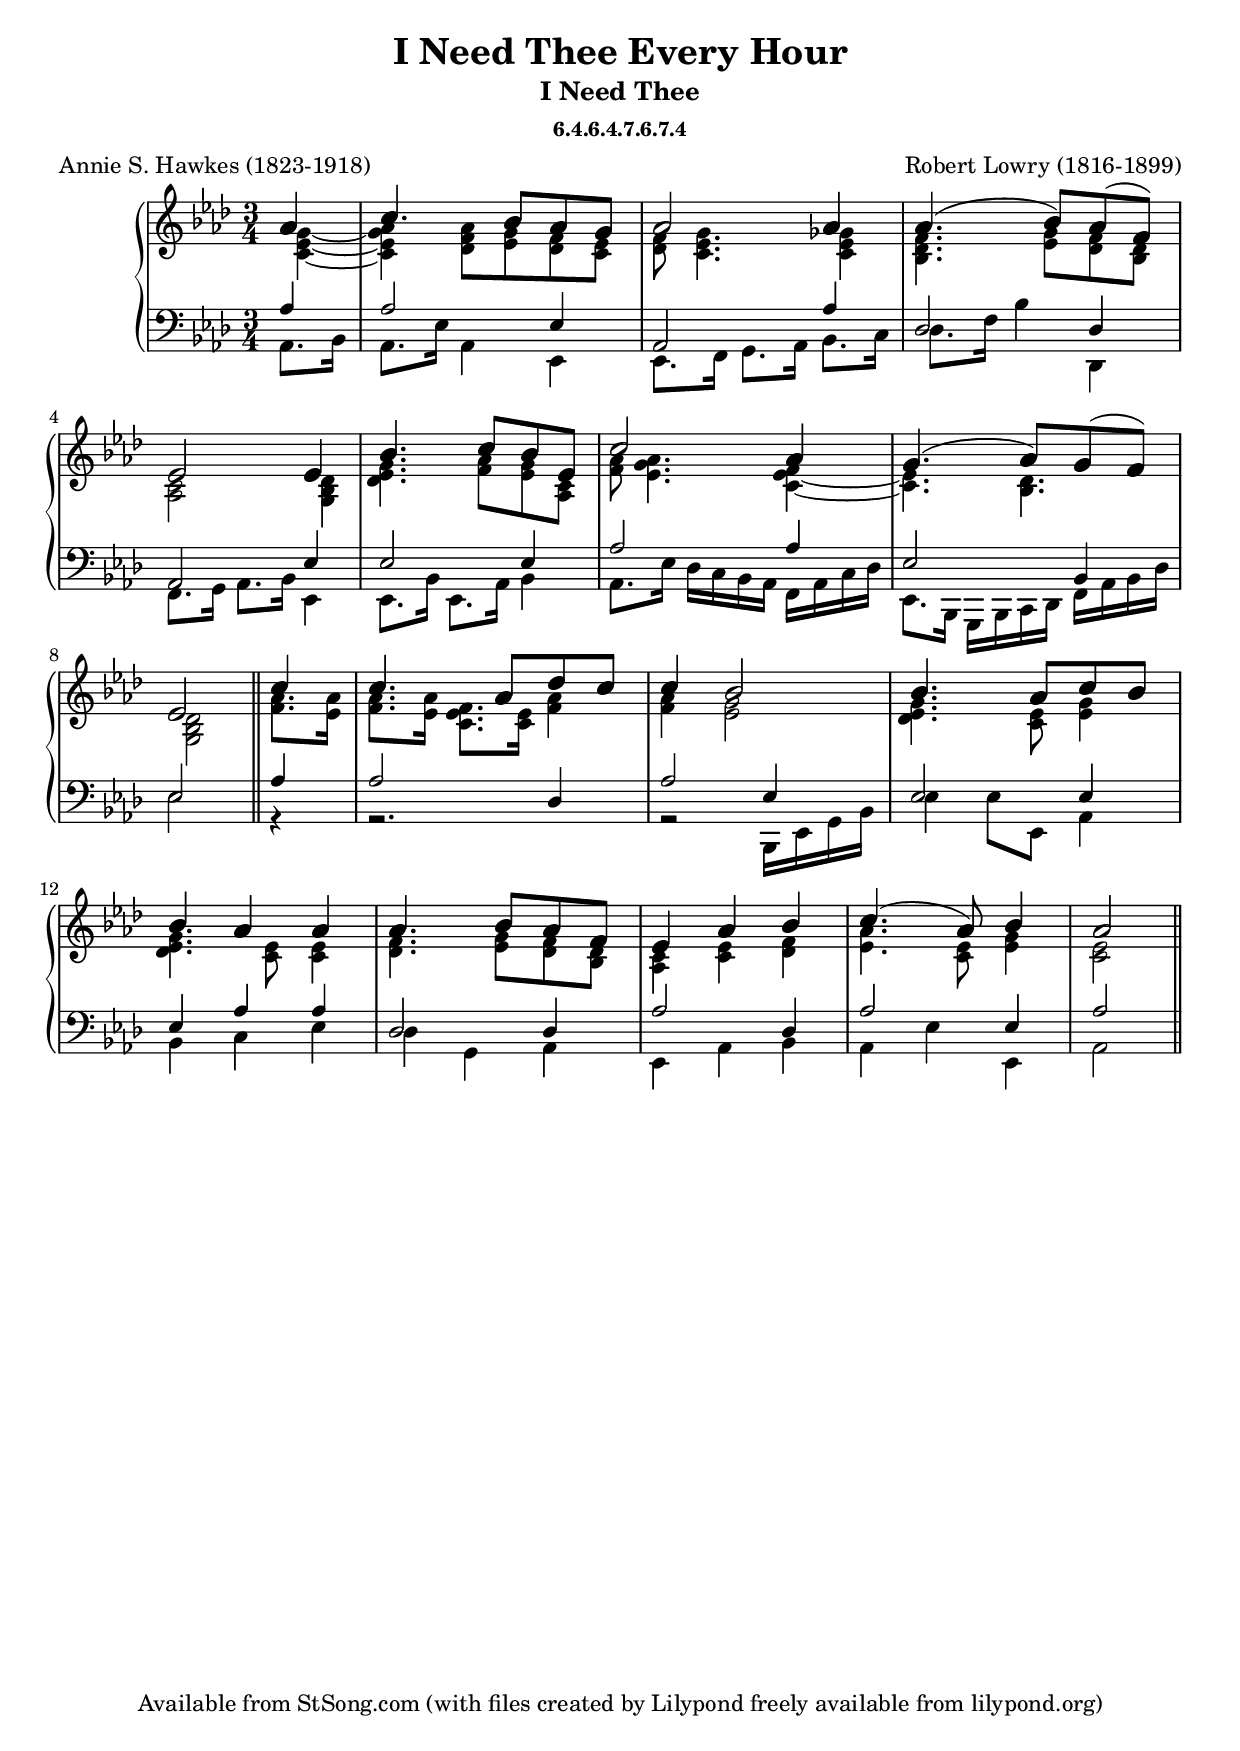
%%%keyboardOnlyDocument
  \version "2.14.2" %Lilypond version
\header { 
 %Standard lilypond header informantion

 title = "I Need Thee Every Hour" 
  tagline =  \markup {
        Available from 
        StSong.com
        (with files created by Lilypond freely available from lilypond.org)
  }
 composer = "Robert Lowry (1816-1899)"
 subtitle = "I Need Thee"
 subsubtitle = "6.4.6.4.7.6.7.4"
 poet = "Annie S. Hawkes (1823-1918)" 
 } %END HEADER

{ { << \new PianoStaff { << \new Staff = "up" \with {
              \consists printPartCombineTexts
            } { \clef "treble"
              { \time 3/4
                \partial 4 \key aes \major
                } << \partcombine { \override Stem #'direction = #1
                   \override Rest #'direction = #1
                   {
                     { \override NoteHead #'font-size = #2
                       {
                         aes' c''4. bes'8 aes' g' aes'2 \bar ""
                         
                       } \revert NoteHead #'font-size
                       } { \override NoteHead #'font-size = #2
                       {
                         aes'4 aes'4.(  bes'8)  aes'(  f')  ees'2 \bar ""
                         
                       } \revert NoteHead #'font-size
                       } { \override NoteHead #'font-size = #2
                       {
                         ees'4 bes'4. c''8 bes' ees' c''2 \bar ""
                         
                       } \revert NoteHead #'font-size
                       } { \override NoteHead #'font-size = #2
                       {
                         aes'4 g'4.(  aes'8)  g'(  f')  ees'2 \bar "||"
                         
                       } \revert NoteHead #'font-size
                       } { \override NoteHead #'font-size = #2
                       {
                         c''4 c''4. aes'8 des'' c'' c''4 bes'2 \bar "|"
                         
                       } \revert NoteHead #'font-size
                       } { \override NoteHead #'font-size = #2
                       {
                         bes'4. aes'8 c'' bes' bes'4 aes' \bar ""
                         
                       } \revert NoteHead #'font-size
                       } { \override NoteHead #'font-size = #2
                       {
                         aes' aes'4. bes'8 aes' f' ees'4 aes' \bar ""
                         
                       } \revert NoteHead #'font-size
                       } { \override NoteHead #'font-size = #2
                       { bes' c''4.(  aes'8)  bes'4 aes'2 \bar "||"
                         } \revert NoteHead #'font-size
                       } { \override NoteHead #'font-size = #2
                       { } \revert NoteHead #'font-size
                       } { \override NoteHead #'font-size = #2
                       { } \revert NoteHead #'font-size
                       } { \override NoteHead #'font-size = #2
                       { } \revert NoteHead #'font-size
                       } { \override NoteHead #'font-size = #2
                       { } \revert NoteHead #'font-size
                       } { \override NoteHead #'font-size = #2
                       { } \revert NoteHead #'font-size
                       } { \override NoteHead #'font-size = #2
                       { } \revert NoteHead #'font-size
                       } { \override NoteHead #'font-size = #2
                       { } \revert NoteHead #'font-size
                       } { \override NoteHead #'font-size = #2
                       { } \revert NoteHead #'font-size
                       } 
                   } }
                {
                   {
                     < c' ees' g' >4 ~  < c' ees' g' aes' > < des' f' aes' >8 < ees' g' > < des' f' > < c' ees' > < des' f' > < c' ees' g' >4. 
                   } { < c' ees' ges' >4 < bes des' f' >4. < ees' g' >8 < des' f' > < bes des' > < aes c' >2 } {
                     < g bes des' >4 < des' ees' g' >4. < f' aes' >8 < ees' g' > < aes c' > < f' aes' > < ees' g' aes' >4. 
                   } { < c' ees' f' >4 ~  < c' ees' >4. < bes des' > < g bes des' >2 } {
                     < f' aes' >8. < ees' aes' >16 < f' aes' >8. < ees' aes' >16 < c' ees' f' >8. < c' ees' >16 < f' aes' >4 < f' aes' > < ees' g' >2 
                   } { < des' ees' g' >4. < c' ees' >8 < ees' g' >4 < des' ees' g' >4. < c' ees' >8 } {
                     < c' ees' >4 < des' f' >4. < ees' g' >8 < des' f' > < bes des' > < aes c' >4 < c' ees' > 
                   } { < des' f' > < ees' aes' >4. < c' ees' >8 < ees' g' >4 < c' ees' >2 } { } { } { } { } { } { } { } { } 
                 } >> } \new Staff = "down" \with {
              \consists printPartCombineTexts
            } { \clef "bass"
              { \time 3/4
                \partial 4 \key aes \major
                } << {
                   { aes4 aes2 ees4 aes,2 } { aes4 des2 des4 aes,2 } { ees4 ees2 ees4 aes2 } { aes4 ees2 bes,4 ees2 } { aes4 aes2 des4 aes2 ees4 } { ees2 ees4 ees aes } { aes des2 des4 aes2 } { des4 aes2 ees4 aes2 } { } { } { } { } { } { } { } { } 
                 } \\ {
                   {
                     aes,8. bes,16 aes,8. ees16 aes,4 ees, ees,8. f,16 g,8. aes,16 
                   } {
                     bes,8. c16 des8. f16 bes4 des, f,8. g,16 aes,8. bes,16 
                   } {
                     ees,4 ees,8. bes,16 ees,8. aes,16 bes,4 aes,8. ees16 des c bes, aes, 
                   } {
                     f, aes, c des ees,8. bes,,16 g,, bes,, c, des, f, aes, bes, des ees2 
                   } {
                     r4 r2. r2 bes,,16 ees, g, bes, 
                   } { ees4 ees8 ees, aes,4 bes, c } {
                     ees des g, aes, ees, aes, bes, aes, ees ees, aes,2 
                   } { } { } { } { } { } { } { } { } { } 
                 } >> } >> } >> } }
